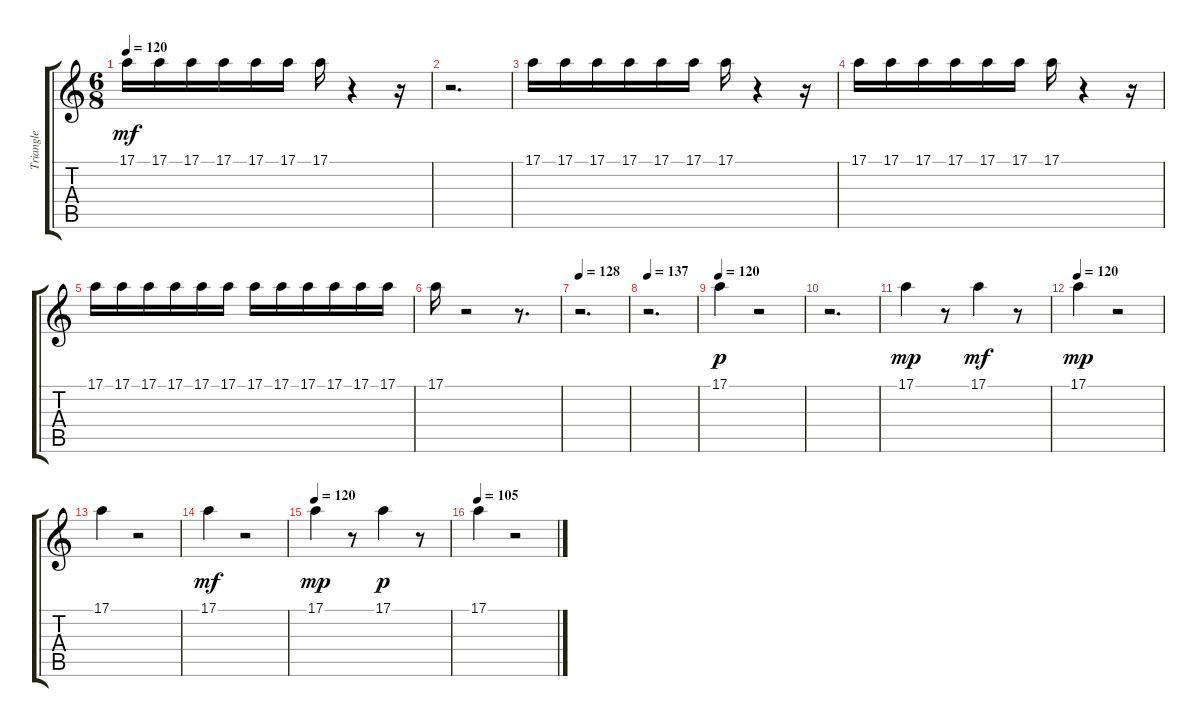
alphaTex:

\track ("Triangle" "Triangle") {instrument pizzicatostrings}
\staff {score tabs}
\tuning (E4 B3 G3 D3 A2 E2) {hide}
\ts (6 8)
\tempo 120
\clef g2
\ks c
17.1.16{dy mf} 17.1.16 17.1.16 17.1.16 17.1.16 17.1.16 17.1.16 r.4 r.16 |
r.2{d} |
17.1.16 17.1.16 17.1.16 17.1.16 17.1.16 17.1.16 17.1.16 r.4 r.16 |
17.1.16 17.1.16 17.1.16 17.1.16 17.1.16 17.1.16 17.1.16 r.4 r.16 |
17.1.16 17.1.16 17.1.16 17.1.16 17.1.16 17.1.16 17.1.16 17.1.16 17.1.16 17.1.16 17.1.16 17.1.16 |
17.1.16 r.2 r.8{d} |
\tempo 128
r.2{d} |
\tempo 137
r.2{d} |
\tempo 120
17.1.4{dy p} r.2 |
r.2{d} |
17.1.4{dy mp} r.8 17.1.4{dy mf} r.8 |
\tempo 120
17.1.4{dy mp} r.2 |
17.1.4 r.2 |
17.1.4{dy mf} r.2 |
\tempo 120
17.1.4{dy mp} r.8 17.1.4{dy p} r.8 |
\tempo 105
17.1.4 r.2
